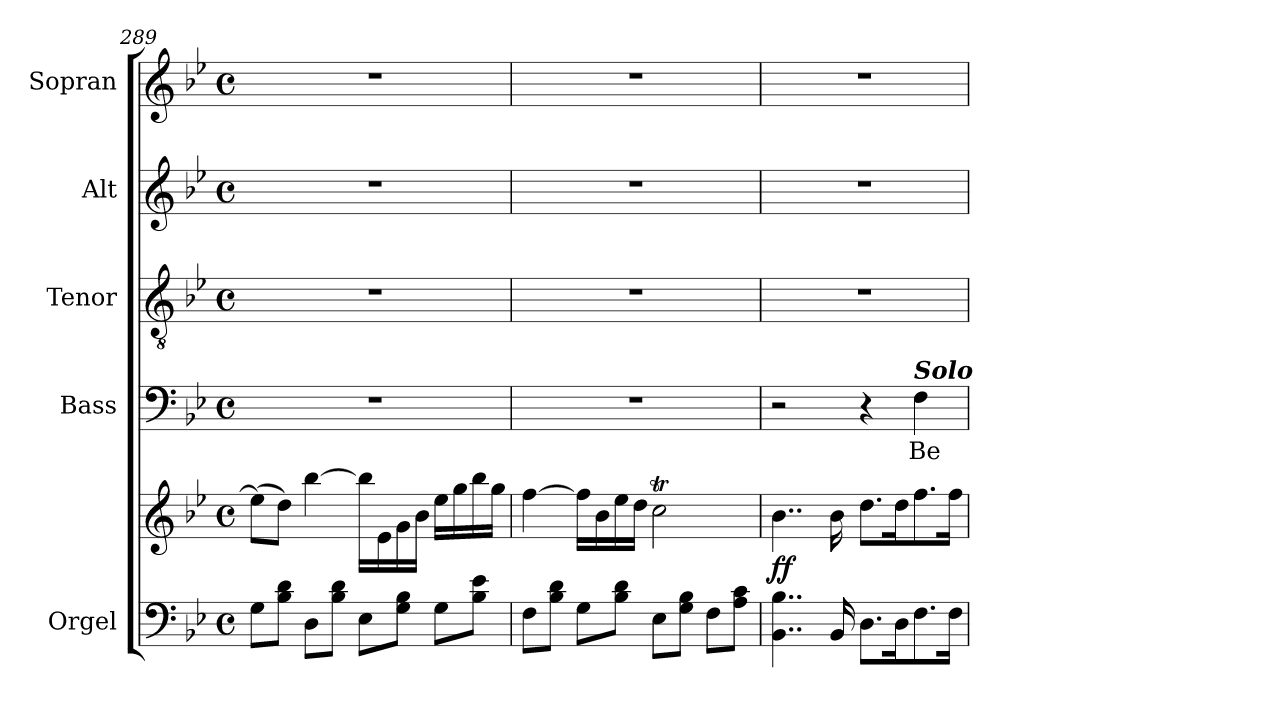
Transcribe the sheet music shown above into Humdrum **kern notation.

**kern	**kern	**dynam	**kern	**text	**kern	**kern	**kern
*part5	*part5	*part5	*part4	*part4	*part3	*part2	*part1
*staff6	*staff5	*staff5/6	*staff4	*staff4	*staff3	*staff2	*staff1
*I"Orgel	*	*	*I"Bass	*	*I"Tenor	*I"Alt	*I"Sopran
*I'Org.	*	*	*I'B.	*	*I'T.	*I'A.	*I'S.
*clefF4	*clefG2	*	*clefF4	*	*clefGv2	*clefG2	*clefG2
*k[b-e-]	*k[b-e-]	*	*k[b-e-]	*	*k[b-e-]	*k[b-e-]	*k[b-e-]
*B-:	*B-:	*	*B-:	*	*B-:	*B-:	*B-:
*M4/4	*M4/4	*	*M4/4	*	*M4/4	*M4/4	*M4/4
*met(c)	*met(c)	*	*met(c)	*	*met(c)	*met(c)	*met(c)
=289	=289	=289	=289	=289	=289	=289	=289
8G\L	(>8ee-\L]	.	1r	.	1r	1r	1r
8B-\ 8d\J	8dd\J)	.	.	.	.	.	.
8D\L	[4bb-\	.	.	.	.	.	.
8B-\ 8d\J	.	.	.	.	.	.	.
8E-\L	16bb-\LL]	.	.	.	.	.	.
.	16e-\	.	.	.	.	.	.
8G\ 8B-\J	16g\	.	.	.	.	.	.
.	16b-\JJ	.	.	.	.	.	.
8G\L	16ee-\LL	.	.	.	.	.	.
.	16gg\	.	.	.	.	.	.
8B-\ 8e-\J	16bb-\	.	.	.	.	.	.
.	16gg\JJ	.	.	.	.	.	.
=290	=290	=290	=290	=290	=290	=290	=290
8F\L	[4ff\	.	1r	.	1r	1r	1r
8B-\ 8d\J	.	.	.	.	.	.	.
8G\L	16ff\LL]	.	.	.	.	.	.
.	16b-\	.	.	.	.	.	.
8B-\ 8d\J	16ee-\	.	.	.	.	.	.
.	16dd\JJ	.	.	.	.	.	.
8E-\L	2ccT\	.	.	.	.	.	.
8G\ 8B-\J	.	.	.	.	.	.	.
8F\L	.	.	.	.	.	.	.
8A\ 8c\J	.	.	.	.	.	.	.
=291	=291	=291	=291	=291	=291	=291	=291
!	!	!LO:DY:b	!	!	!	!	!
4..BB-\ 4..B-\	4..b-\	ff	2r	.	1r	1r	1r
16BB-/	16b-\	.	.	.	.	.	.
8.D\L	8.dd\L	.	4r	.	.	.	.
16D\k	16dd\k	.	.	.	.	.	.
!	!	!	!LO:TX:a:Bi:t=Solo	!	!	!	!
!	!	!	!	!LO:LY:b	!	!	!
8.F\	8.ff\	.	4F\	Be-	.	.	.
16F\Jk	16ff\Jk	.	.	.	.	.	.
=	=	=	=	=	=	=	=
*-	*-	*-	*-	*-	*-	*-	*-
